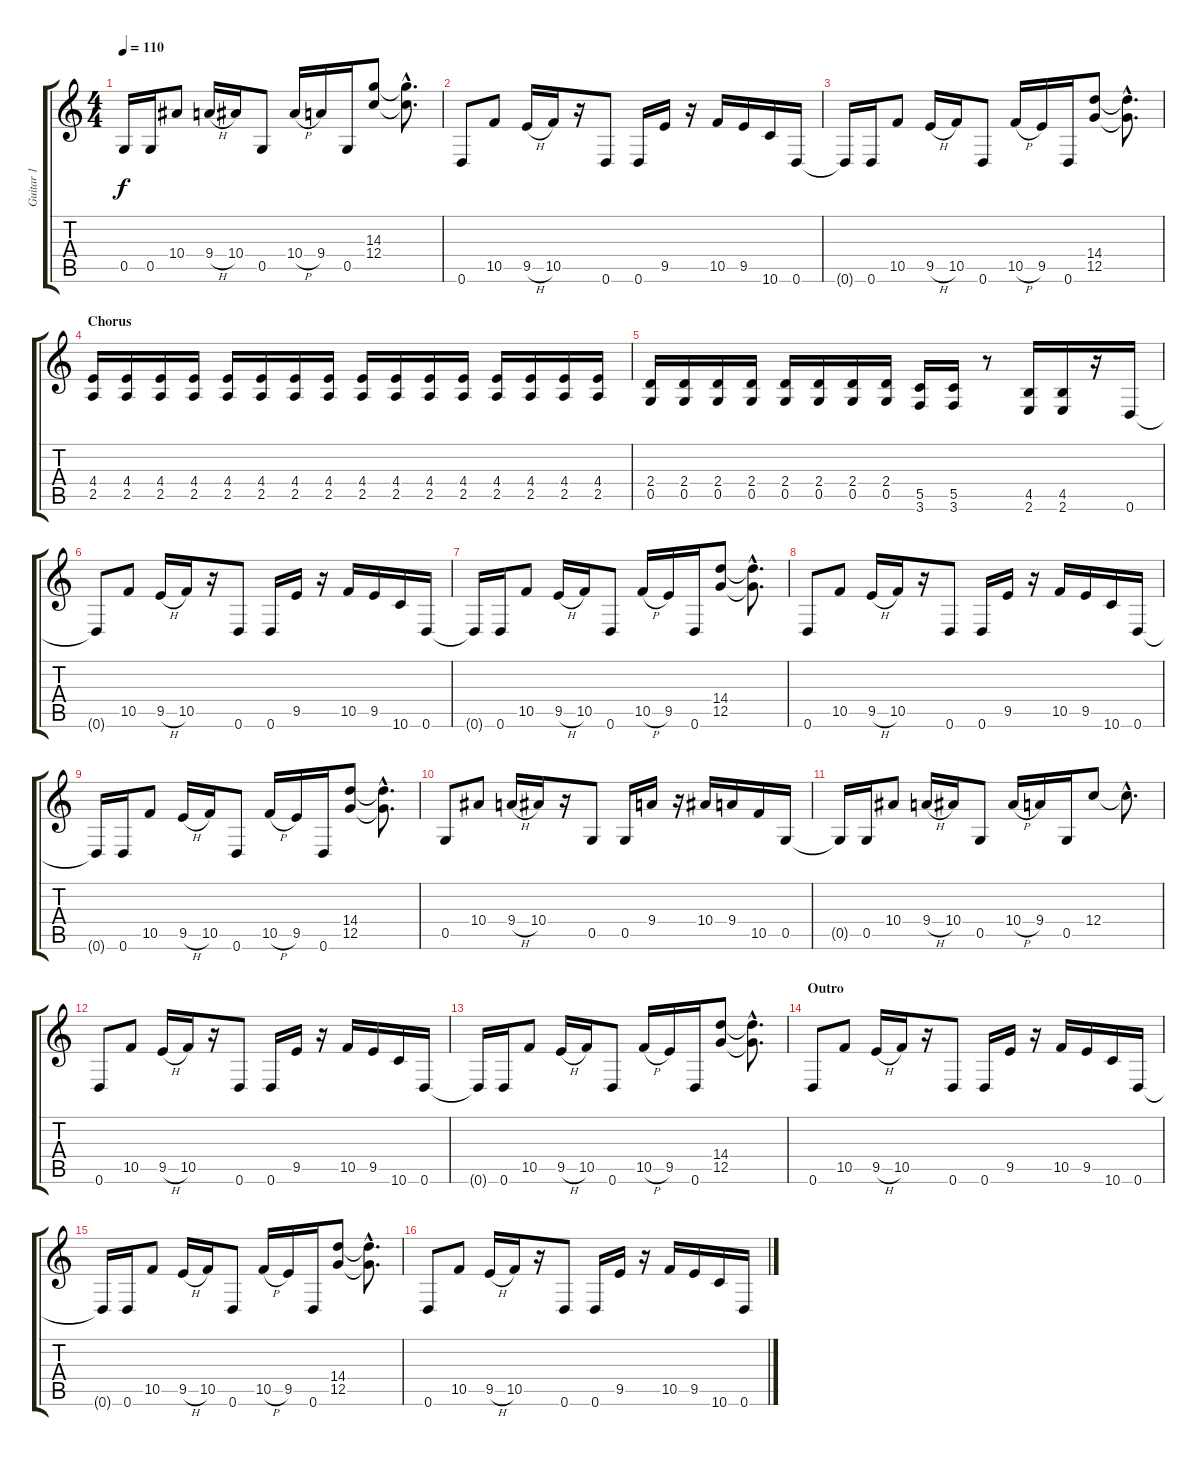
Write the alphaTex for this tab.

\track ("Guitar 1" "Guitar 1") {instrument distortionguitar}
\staff {score tabs}
\tuning (D4 A3 F3 C3 G2 D2) {hide}
\ts (4 4)
\tempo 110
\clef g2
\ks c
0.5{t}.16{dy f} 0.5.16 10.4.8 9.4{h}.16 10.4.16 0.5.8 10.4{h}.16 9.4.16 0.5.16 (14.3 12.4).8 (14.3{hac t} 12.4{hac t}).8{d} |
0.6.8 10.5.8 9.5{h}.16 10.5.16 r.16 0.6.8 0.6.16 9.5.16 r.16 10.5.16 9.5.16 10.6.16 0.6.16 |
0.6{t}.16 0.6.16 10.5.8 9.5{h}.16 10.5.16 0.6.8 10.5{h}.16 9.5.16 0.6.16 (14.4 12.5).8 (14.4{hac t} 12.5{hac t}).8{d} |
\section ("" "Chorus")
(4.4 2.5).16 (4.4 2.5).16 (4.4 2.5).16 (4.4 2.5).16 (4.4 2.5).16 (4.4 2.5).16 (4.4 2.5).16 (4.4 2.5).16 (4.4 2.5).16 (4.4 2.5).16 (4.4 2.5).16 (4.4 2.5).16 (4.4 2.5).16 (4.4 2.5).16 (4.4 2.5).16 (4.4 2.5).16 |
(2.4 0.5).16 (2.4 0.5).16 (2.4 0.5).16 (2.4 0.5).16 (2.4 0.5).16 (2.4 0.5).16 (2.4 0.5).16 (2.4 0.5).16 (5.5 3.6).16 (5.5 3.6).16 r.8 (4.5 2.6).16 (4.5 2.6).16 r.16 0.6.16 |
0.6{t}.8 10.5.8 9.5{h}.16 10.5.16 r.16 0.6.8 0.6.16 9.5.16 r.16 10.5.16 9.5.16 10.6.16 0.6.16 |
0.6{t}.16 0.6.16 10.5.8 9.5{h}.16 10.5.16 0.6.8 10.5{h}.16 9.5.16 0.6.16 (14.4 12.5).8 (14.4{hac t} 12.5{hac t}).8{d} |
0.6.8 10.5.8 9.5{h}.16 10.5.16 r.16 0.6.8 0.6.16 9.5.16 r.16 10.5.16 9.5.16 10.6.16 0.6.16 |
0.6{t}.16 0.6.16 10.5.8 9.5{h}.16 10.5.16 0.6.8 10.5{h}.16 9.5.16 0.6.16 (14.4 12.5).8 (14.4{hac t} 12.5{hac t}).8{d} |
0.5.8 10.4.8 9.4{h}.16 10.4.16 r.16 0.5.8 0.5.16 9.4.16 r.16 10.4.16 9.4.16 10.5.16 0.5.16 |
0.5{t}.16 0.5.16 10.4.8 9.4{h}.16 10.4.16 0.5.8 10.4{h}.16 9.4.16 0.5.16 12.4.8 12.4{hac t}.8{d} |
0.6.8 10.5.8 9.5{h}.16 10.5.16 r.16 0.6.8 0.6.16 9.5.16 r.16 10.5.16 9.5.16 10.6.16 0.6.16 |
0.6{t}.16 0.6.16 10.5.8 9.5{h}.16 10.5.16 0.6.8 10.5{h}.16 9.5.16 0.6.16 (14.4 12.5).8 (14.4{hac t} 12.5{hac t}).8{d} |
\section ("" "Outro")
0.6.8 10.5.8 9.5{h}.16 10.5.16 r.16 0.6.8 0.6.16 9.5.16 r.16 10.5.16 9.5.16 10.6.16 0.6.16 |
0.6{t}.16 0.6.16 10.5.8 9.5{h}.16 10.5.16 0.6.8 10.5{h}.16 9.5.16 0.6.16 (14.4 12.5).8 (14.4{hac t} 12.5{hac t}).8{d} |
0.6.8 10.5.8 9.5{h}.16 10.5.16 r.16 0.6.8 0.6.16 9.5.16 r.16 10.5.16 9.5.16 10.6.16 0.6.16
